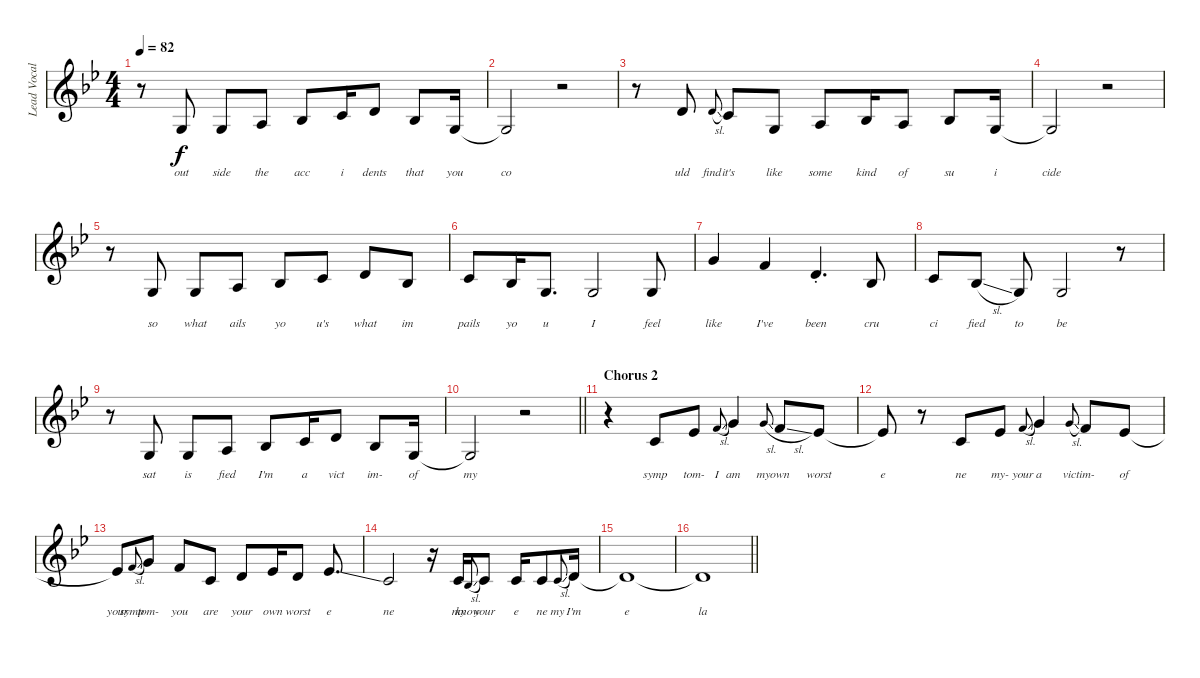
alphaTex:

\track ("Lead Vocal" "Lead Vocal") {instrument altosax}
\staff {score}
\tuning (E4 B3 G3 D3 A2 E2) {hide}
\ts (4 4)
\tempo 82
\clef g2
\ks gminor
r.8{dy f} 0.3.8{lyrics (0 "out") lyrics (1 "") lyrics (2 "") lyrics (3 "") lyrics (4 "")} 0.3.8{lyrics (0 "side") lyrics (1 "") lyrics (2 "") lyrics (3 "") lyrics (4 "")} 2.3.8{lyrics (0 "the") lyrics (1 "") lyrics (2 "") lyrics (3 "") lyrics (4 "")} 3.3.8{lyrics (0 "acc") lyrics (1 "") lyrics (2 "") lyrics (3 "") lyrics (4 "")} 5.3.16{lyrics (0 "i") lyrics (1 "") lyrics (2 "") lyrics (3 "") lyrics (4 "")} 7.3.8{lyrics (0 "dents") lyrics (1 "") lyrics (2 "") lyrics (3 "") lyrics (4 "")} 3.3.8{lyrics (0 "that") lyrics (1 "") lyrics (2 "") lyrics (3 "") lyrics (4 "")} 0.3.16{lyrics (0 "you") lyrics (1 "") lyrics (2 "") lyrics (3 "") lyrics (4 "")} |
0.3{t}.2{lyrics (0 "co") lyrics (1 "") lyrics (2 "") lyrics (3 "") lyrics (4 "")} r.2 |
r.8 7.3.8{lyrics (0 "uld") lyrics (1 "") lyrics (2 "") lyrics (3 "") lyrics (4 "")} 7.3{sl}.8{lyrics (0 "find") lyrics (1 "") lyrics (2 "") lyrics (3 "") lyrics (4 "") gr onbeat} 5.3.8{lyrics (0 "it's") lyrics (1 "") lyrics (2 "") lyrics (3 "") lyrics (4 "")} 0.3.8{lyrics (0 "like") lyrics (1 "") lyrics (2 "") lyrics (3 "") lyrics (4 "")} 2.3.8{lyrics (0 "some") lyrics (1 "") lyrics (2 "") lyrics (3 "") lyrics (4 "")} 3.3.16{lyrics (0 "kind") lyrics (1 "") lyrics (2 "") lyrics (3 "") lyrics (4 "")} 2.3.8{lyrics (0 "of") lyrics (1 "") lyrics (2 "") lyrics (3 "") lyrics (4 "")} 3.3.8{lyrics (0 "su") lyrics (1 "") lyrics (2 "") lyrics (3 "") lyrics (4 "")} 0.3.16{lyrics (0 "i") lyrics (1 "") lyrics (2 "") lyrics (3 "") lyrics (4 "")} |
0.3{t}.2{lyrics (0 "cide") lyrics (1 "") lyrics (2 "") lyrics (3 "") lyrics (4 "")} r.2 |
r.8 0.3.8{lyrics (0 "so") lyrics (1 "") lyrics (2 "") lyrics (3 "") lyrics (4 "")} 0.3.8{lyrics (0 "what") lyrics (1 "") lyrics (2 "") lyrics (3 "") lyrics (4 "")} 2.3.8{lyrics (0 "ails") lyrics (1 "") lyrics (2 "") lyrics (3 "") lyrics (4 "")} 3.3.8{lyrics (0 "yo") lyrics (1 "") lyrics (2 "") lyrics (3 "") lyrics (4 "")} 5.3.8{lyrics (0 "u's") lyrics (1 "") lyrics (2 "") lyrics (3 "") lyrics (4 "")} 7.3.8{lyrics (0 "what") lyrics (1 "") lyrics (2 "") lyrics (3 "") lyrics (4 "")} 3.3.8{lyrics (0 "im") lyrics (1 "") lyrics (2 "") lyrics (3 "") lyrics (4 "")} |
5.3.8{lyrics (0 "pails") lyrics (1 "") lyrics (2 "") lyrics (3 "") lyrics (4 "")} 3.3.16{lyrics (0 "yo") lyrics (1 "") lyrics (2 "") lyrics (3 "") lyrics (4 "")} 0.3.8{d lyrics (0 "u") lyrics (1 "") lyrics (2 "") lyrics (3 "") lyrics (4 "")} 0.3.2{lyrics (0 "I") lyrics (1 "") lyrics (2 "") lyrics (3 "") lyrics (4 "")} 0.3.8{lyrics (0 "feel") lyrics (1 "") lyrics (2 "") lyrics (3 "") lyrics (4 "")} |
3.1.4{lyrics (0 "like") lyrics (1 "") lyrics (2 "") lyrics (3 "") lyrics (4 "")} 1.1.4{lyrics (0 "I've") lyrics (1 "") lyrics (2 "") lyrics (3 "") lyrics (4 "")} 3.2{st}.4{d lyrics (0 "been") lyrics (1 "") lyrics (2 "") lyrics (3 "") lyrics (4 "")} 3.3.8{lyrics (0 "cru") lyrics (1 "") lyrics (2 "") lyrics (3 "") lyrics (4 "")} |
5.3.8{lyrics (0 "ci") lyrics (1 "") lyrics (2 "") lyrics (3 "") lyrics (4 "")} 3.3{sl}.8{lyrics (0 "fied") lyrics (1 "") lyrics (2 "") lyrics (3 "") lyrics (4 "")} 0.3.8{lyrics (0 "to") lyrics (1 "") lyrics (2 "") lyrics (3 "") lyrics (4 "")} 0.3.2{lyrics (0 "be") lyrics (1 "") lyrics (2 "") lyrics (3 "") lyrics (4 "")} r.8 |
r.8 0.3.8{lyrics (0 "sat") lyrics (1 "") lyrics (2 "") lyrics (3 "") lyrics (4 "")} 0.3.8{lyrics (0 "is") lyrics (1 "") lyrics (2 "") lyrics (3 "") lyrics (4 "")} 2.3.8{lyrics (0 "fied") lyrics (1 "") lyrics (2 "") lyrics (3 "") lyrics (4 "")} 3.3.8{lyrics (0 "I'm") lyrics (1 "") lyrics (2 "") lyrics (3 "") lyrics (4 "")} 5.3.16{lyrics (0 "a") lyrics (1 "") lyrics (2 "") lyrics (3 "") lyrics (4 "")} 7.3.8{lyrics (0 "vict") lyrics (1 "") lyrics (2 "") lyrics (3 "") lyrics (4 "")} 3.3.8{lyrics (0 "im-") lyrics (1 "") lyrics (2 "") lyrics (3 "") lyrics (4 "")} 0.3.16{lyrics (0 "of") lyrics (1 "") lyrics (2 "") lyrics (3 "") lyrics (4 "")} |
\barLineRight lightlight
0.3{t}.2{lyrics (0 "my") lyrics (1 "") lyrics (2 "") lyrics (3 "") lyrics (4 "")} r.2 |
\section ("" "Chorus 2")
r.4 5.3.8{lyrics (0 "symp") lyrics (1 "") lyrics (2 "") lyrics (3 "") lyrics (4 "")} 4.2.8{lyrics (0 "tom-") lyrics (1 "") lyrics (2 "") lyrics (3 "") lyrics (4 "")} 6.2{sl}.8{lyrics (0 "I") lyrics (1 "") lyrics (2 "") lyrics (3 "") lyrics (4 "") gr onbeat} 8.2.4{lyrics (0 "am") lyrics (1 "") lyrics (2 "") lyrics (3 "") lyrics (4 "")} 8.2{sl}.8{lyrics (0 "my") lyrics (1 "") lyrics (2 "") lyrics (3 "") lyrics (4 "") gr onbeat} 6.2{sl}.8{lyrics (0 "own") lyrics (1 "") lyrics (2 "") lyrics (3 "") lyrics (4 "")} 4.2.8{lyrics (0 "worst") lyrics (1 "") lyrics (2 "") lyrics (3 "") lyrics (4 "")} |
4.2{t}.8{lyrics (0 "e") lyrics (1 "") lyrics (2 "") lyrics (3 "") lyrics (4 "")} r.8 5.3.8{lyrics (0 "ne") lyrics (1 "") lyrics (2 "") lyrics (3 "") lyrics (4 "")} 4.2.8{lyrics (0 "my-") lyrics (1 "") lyrics (2 "") lyrics (3 "") lyrics (4 "")} 6.2{sl}.8{lyrics (0 "your") lyrics (1 "") lyrics (2 "") lyrics (3 "") lyrics (4 "") gr onbeat} 8.2.4{lyrics (0 "a") lyrics (1 "") lyrics (2 "") lyrics (3 "") lyrics (4 "")} 8.2{sl}.8{lyrics (0 "vic") lyrics (1 "") lyrics (2 "") lyrics (3 "") lyrics (4 "") gr onbeat} 6.2.8{lyrics (0 "tim-") lyrics (1 "") lyrics (2 "") lyrics (3 "") lyrics (4 "")} 4.2.8{lyrics (0 "of") lyrics (1 "") lyrics (2 "") lyrics (3 "") lyrics (4 "")} |
4.2{t}.8{lyrics (0 "your") lyrics (1 "") lyrics (2 "") lyrics (3 "") lyrics (4 "")} 6.2{sl}.8{lyrics (0 "symp") lyrics (1 "") lyrics (2 "") lyrics (3 "") lyrics (4 "") gr onbeat} 8.2.8{lyrics (0 "tom-") lyrics (1 "") lyrics (2 "") lyrics (3 "") lyrics (4 "")} 6.2.8{lyrics (0 "you") lyrics (1 "") lyrics (2 "") lyrics (3 "") lyrics (4 "")} 5.3.8{lyrics (0 "are") lyrics (1 "") lyrics (2 "") lyrics (3 "") lyrics (4 "")} 7.3.8{lyrics (0 "your") lyrics (1 "") lyrics (2 "") lyrics (3 "") lyrics (4 "")} 8.3.16{lyrics (0 "own") lyrics (1 "") lyrics (2 "") lyrics (3 "") lyrics (4 "")} 7.3.8{lyrics (0 "worst") lyrics (1 "") lyrics (2 "") lyrics (3 "") lyrics (4 "")} 8.3{ss}.8{d lyrics (0 "e") lyrics (1 "") lyrics (2 "") lyrics (3 "") lyrics (4 "")} |
5.3.2{lyrics (0 "ne") lyrics (1 "") lyrics (2 "") lyrics (3 "") lyrics (4 "")} r.16 5.3.16{lyrics (0 "my") lyrics (1 "") lyrics (2 "") lyrics (3 "") lyrics (4 "")} 3.3{sl}.8{lyrics (0 "know") lyrics (1 "") lyrics (2 "") lyrics (3 "") lyrics (4 "") gr onbeat} 5.3.8{lyrics (0 "your") lyrics (1 "") lyrics (2 "") lyrics (3 "") lyrics (4 "")} 5.3.16{lyrics (0 "e") lyrics (1 "") lyrics (2 "") lyrics (3 "") lyrics (4 "")} 5.3.8{lyrics (0 "ne") lyrics (1 "") lyrics (2 "") lyrics (3 "") lyrics (4 "")} 5.3{sl}.8{lyrics (0 "my") lyrics (1 "") lyrics (2 "") lyrics (3 "") lyrics (4 "") gr onbeat} 7.3.16{lyrics (0 "I'm") lyrics (1 "") lyrics (2 "") lyrics (3 "") lyrics (4 "")} |
7.3{t}.1{lyrics (0 "e") lyrics (1 "") lyrics (2 "") lyrics (3 "") lyrics (4 "")} |
\barLineRight lightlight
7.3{t}.1{lyrics (0 "la") lyrics (1 "") lyrics (2 "") lyrics (3 "") lyrics (4 "")}
